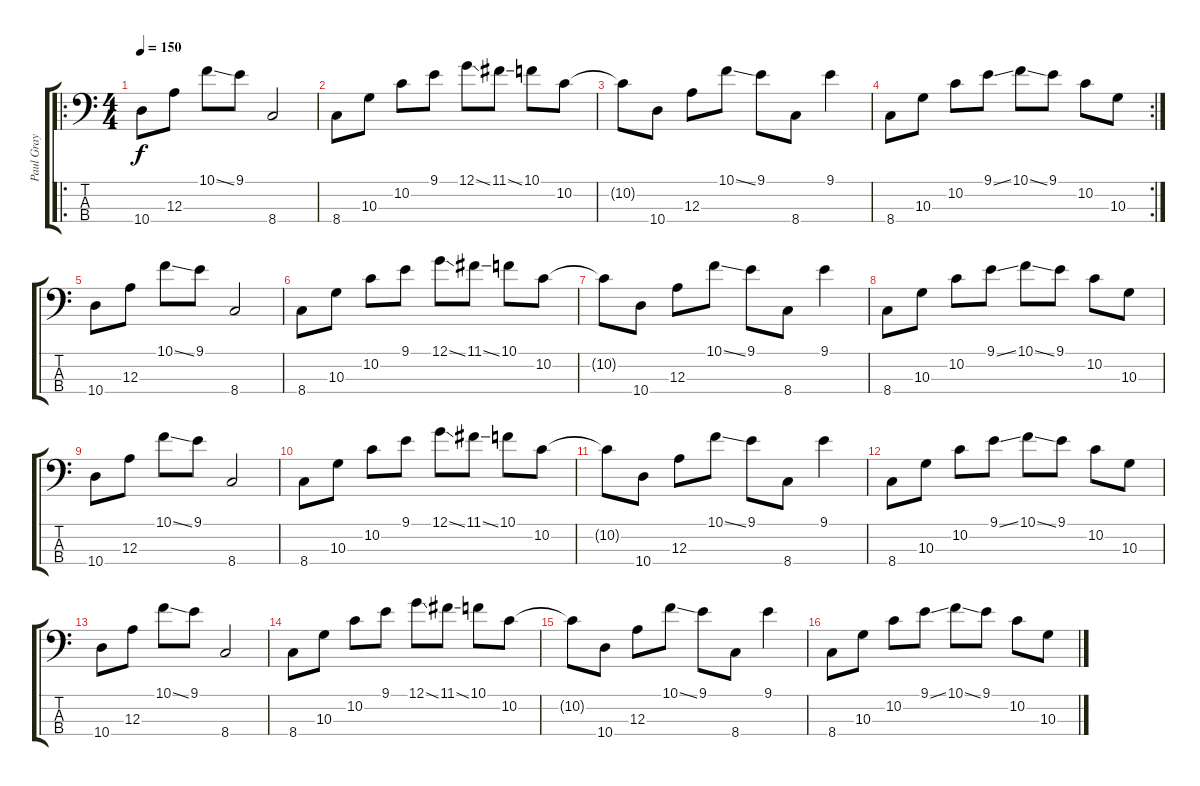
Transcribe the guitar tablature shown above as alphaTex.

\track ("Paul Gray" "Paul Gray") {instrument electricbassfinger}
\staff {score tabs}
\tuning (G2 D2 A1 E1) {hide}
\ro
\ts (4 4)
\tempo 150
\clef f4
\ks c
10.4.8{dy f instrument electricbassfinger} 12.3.8 10.1{ss}.8 9.1.8 8.4.2 |
8.4.8{txt ""} 10.3.8 10.2.8 9.1.8 12.1{ss}.8 11.1{ss}.8 10.1.8 10.2.8 |
10.2{t}.8 10.4.8 12.3.8 10.1{ss}.8 9.1.8 8.4.8 9.1.4 |
\rc 2
8.4.8 10.3.8 10.2.8 9.1{ss}.8 10.1{ss}.8 9.1.8 10.2.8 10.3.8 |
10.4.8 12.3.8 10.1{ss}.8 9.1.8 8.4.2 |
8.4.8 10.3.8 10.2.8 9.1.8 12.1{ss}.8 11.1{ss}.8 10.1.8 10.2.8 |
10.2{t}.8 10.4.8 12.3.8 10.1{ss}.8 9.1.8 8.4.8 9.1.4 |
8.4.8 10.3.8 10.2.8 9.1{ss}.8 10.1{ss}.8 9.1.8 10.2.8 10.3.8 |
10.4.8 12.3.8 10.1{ss}.8 9.1.8 8.4.2 |
8.4.8 10.3.8 10.2.8 9.1.8 12.1{ss}.8 11.1{ss}.8 10.1.8 10.2.8 |
10.2{t}.8 10.4.8 12.3.8 10.1{ss}.8 9.1.8 8.4.8 9.1.4 |
8.4.8 10.3.8 10.2.8 9.1{ss}.8 10.1{ss}.8 9.1.8 10.2.8 10.3.8 |
10.4.8 12.3.8 10.1{ss}.8 9.1.8 8.4.2 |
8.4.8 10.3.8 10.2.8 9.1.8 12.1{ss}.8 11.1{ss}.8 10.1.8 10.2.8 |
10.2{t}.8 10.4.8 12.3.8 10.1{ss}.8 9.1.8 8.4.8 9.1.4 |
8.4.8 10.3.8 10.2.8 9.1{ss}.8 10.1{ss}.8 9.1.8 10.2.8 10.3.8
